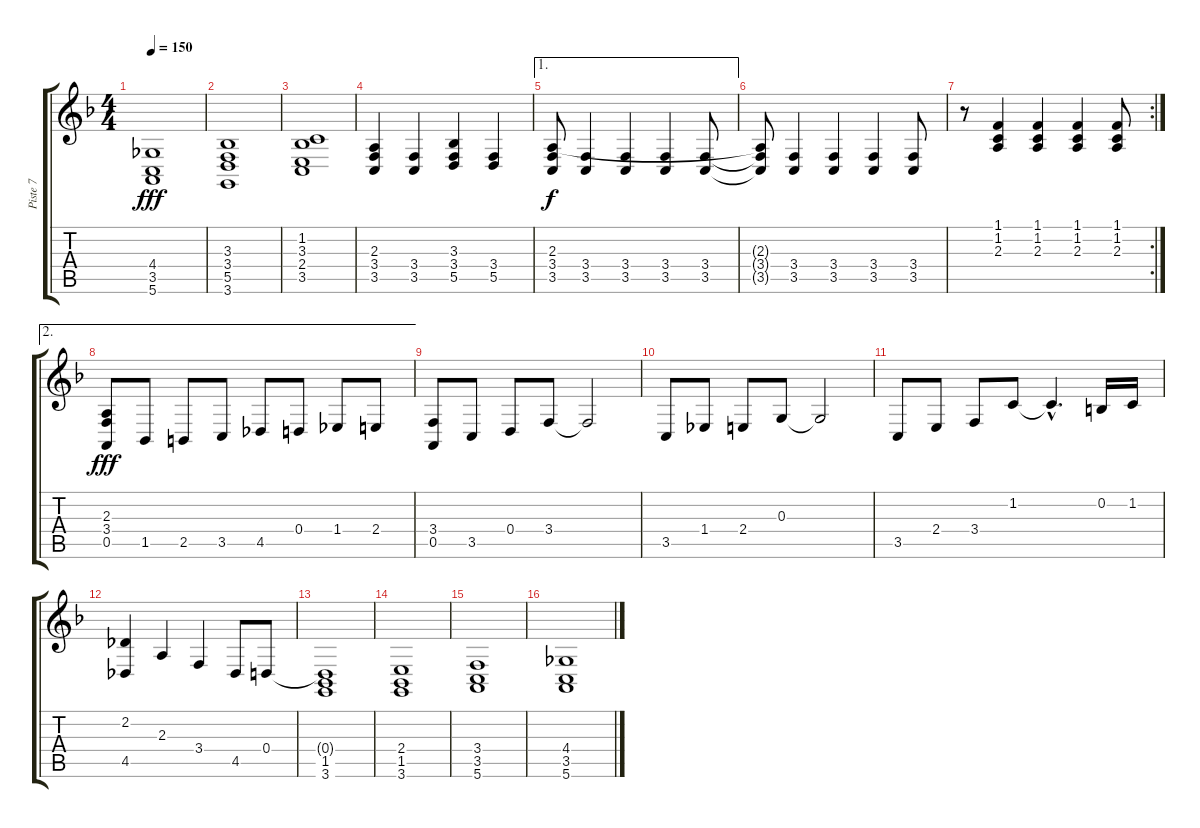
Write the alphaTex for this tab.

\track ("Piste 7" "Piste 7") {instrument brightacousticpiano}
\staff {score tabs}
\tuning (E4 B3 G3 D3 A2 E2) {hide}
\ts (4 4)
\tempo 150
\clef g2
\ks f
(4.4 3.5 5.6).1{dy fff} |
(3.3 3.4 5.5 3.6).1 |
(1.2 3.3 2.4 3.5).1 |
(2.3 3.4 3.5).4 (3.4 3.5).4 (3.3 3.4 5.5).4 (3.4 5.5).4 |
\ae 1
(2.3 3.4 3.5).8{dy f} (3.4 3.5).4 (3.4 3.5).4 (3.4 3.5).4 (3.4 3.5).8 |
(2.3{t} 3.4{t} 3.5{t}).8 (3.4 3.5).4 (3.4 3.5).4 (3.4 3.5).4 (3.4 3.5).8 |
\rc 2
r.8 (1.1 1.2 2.3).4 (1.1 1.2 2.3).4 (1.1 1.2 2.3).4 (1.1 1.2 2.3).8 |
\ae 2
(2.3 3.4 0.5).8{dy fff} 1.5.8 2.5.8 3.5.8 4.5.8 0.4.8 1.4.8 2.4.8 |
(3.4 0.5).8 3.5.8 0.4.8 3.4.8 3.4{t}.2 |
3.5.8 1.4.8 2.4.8 0.3.8 0.3{t}.2 |
3.5.8 2.4.8 3.4.8 1.2.8 1.2{hac t}.4{d} 0.2.16 1.2.16 |
(2.2 4.5).4 2.3.4 3.4.4 4.5.8 0.4.8 |
(0.4{t} 1.5 3.6).1 |
(2.4 1.5 3.6).1 |
(3.4 3.5 5.6).1 |
(4.4 3.5 5.6).1
